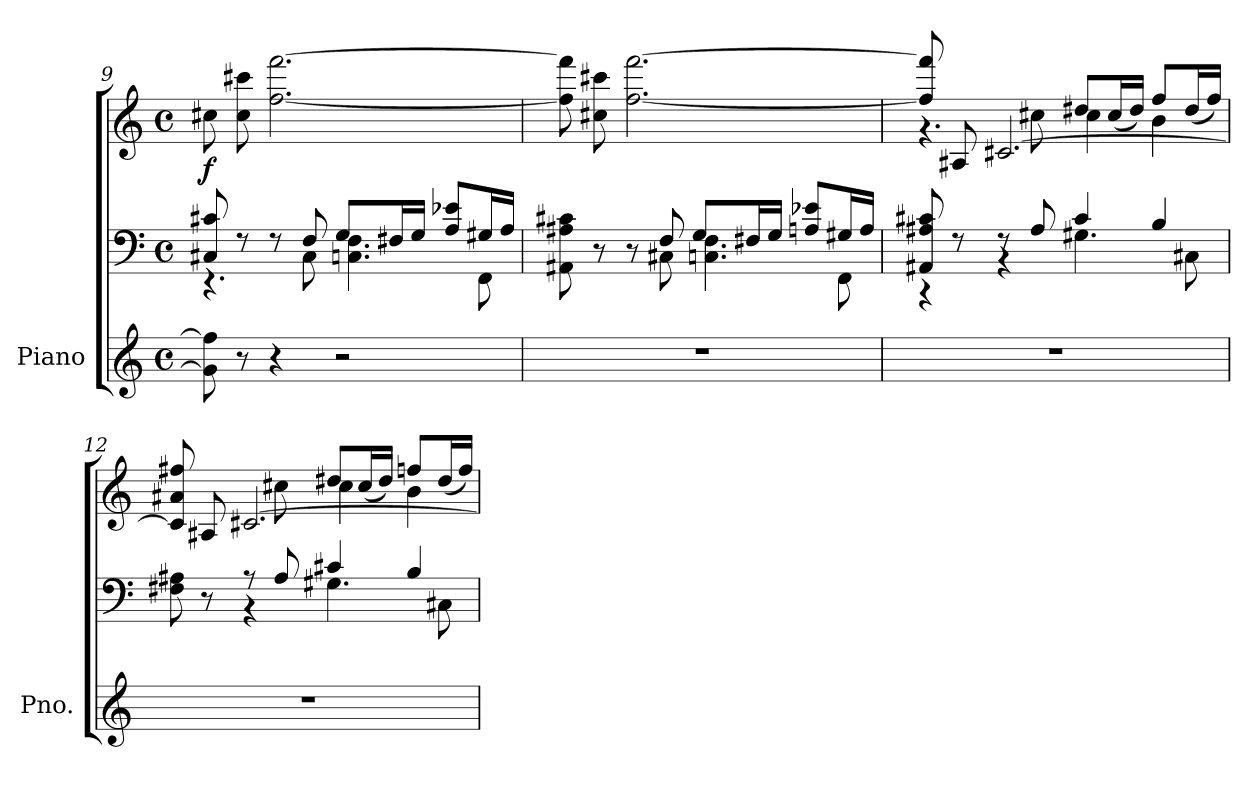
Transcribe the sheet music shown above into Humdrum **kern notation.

**kern	**kern	**kern	**dynam
*part1	*part1	*part1	*part1
*staff3	*staff2	*staff1	*staff1/2/3
*I"Piano	*	*	*
*I'Pno.	*	*	*
*clefG2	*clefF4	*clefG2	*
*k[]	*k[]	*k[]	*
*M4/4	*M4/4	*M4/4	*
*met(c)	*met(c)	*met(c)	*
=9	=9	=9	=9
*	*^	*	*
!	!	!	!	!LO:DY:b
8g#\] 8ff#\]	8C#X/ 8c#X/	4.r	8cc#X\	f
8r	8r	.	8cc#\ 8ccc#X\	.
4r	8r	.	[2.ff\ [2.fff\	.
.	8F/	8C#\	.	.
2r	8G/L	4.Cn\ 4.F\	.	.
.	16F#X/L	.	.	.
.	16G/JJ	.	.	.
.	8A/ 8e-X/L	.	.	.
.	16G#X/L	8FF\	.	.
.	16A/JJ	.	.	.
!!LO:LB:g=z
=10	=10	=10	=10	=10
1r	8AA#X\ 8A#X\ 8c#X\	4.ryy	8ff\] 8fff\]	.
.	8r	.	8cc#X\ 8ccc#X\	.
.	8r	.	[2.ff\ [2.fff\	.
.	8F/	8C#X\	.	.
.	8G/L	4.Cn\ 4.F\	.	.
.	16F#X/L	.	.	.
.	16G/JJ	.	.	.
.	8An/ 8e-X/L	.	.	.
.	16G#X/L	8FF\	.	.
.	16A/JJ	.	.	.
=11	=11	=11	=11	=11
*	*	*	*^	*
*	*	*	*	*^	*
1r	8AA#X/ 8A#X/ 8c#X/	4r	8ff/] 8fff/]	4.rg	2ryy	.
.	8r	.	8A#X/	.	.	.
.	8r	4r	[2.c#X/	.	.	.
.	8A#/	.	.	8cc#X\	.	.
.	4.G#X\	4c#/	.	8dd#X/L	4cc#\	.
.	.	.	.	(>16cc#/L	.	.
.	.	.	.	16dd#/JJ)	.	.
.	.	4B/	.	8ff/L	4b\	.
.	8C#X\	.	.	(>16dd#/L	.	.
.	.	.	.	16ff/JJ)	.	.
=12	=12	=12	=12	=12	=12	=12
1r	8F#X\ 8A#X\	4ryy	8c#/] 8a#X/ 8ff#X/	4.ryy	2ryy	.
.	8r	.	8A#X/	.	.	.
.	8r	4r	[2.c#X/	.	.	.
.	8A#/	.	.	8cc#X\	.	.
.	4.G#X\	4c#X/	.	8dd#X/L	4cc#\	.
.	.	.	.	(>16cc#/L	.	.
.	.	.	.	16dd#/JJ)	.	.
.	.	4B/	.	8ffn/L	4b\	.
.	8C#X\	.	.	(>16dd#/L	.	.
.	.	.	.	16ff/JJ)	.	.
*	*v	*v	*	*	*	*
*	*	*v	*v	*v	*
=	=	=	=
*-	*-	*-	*-
